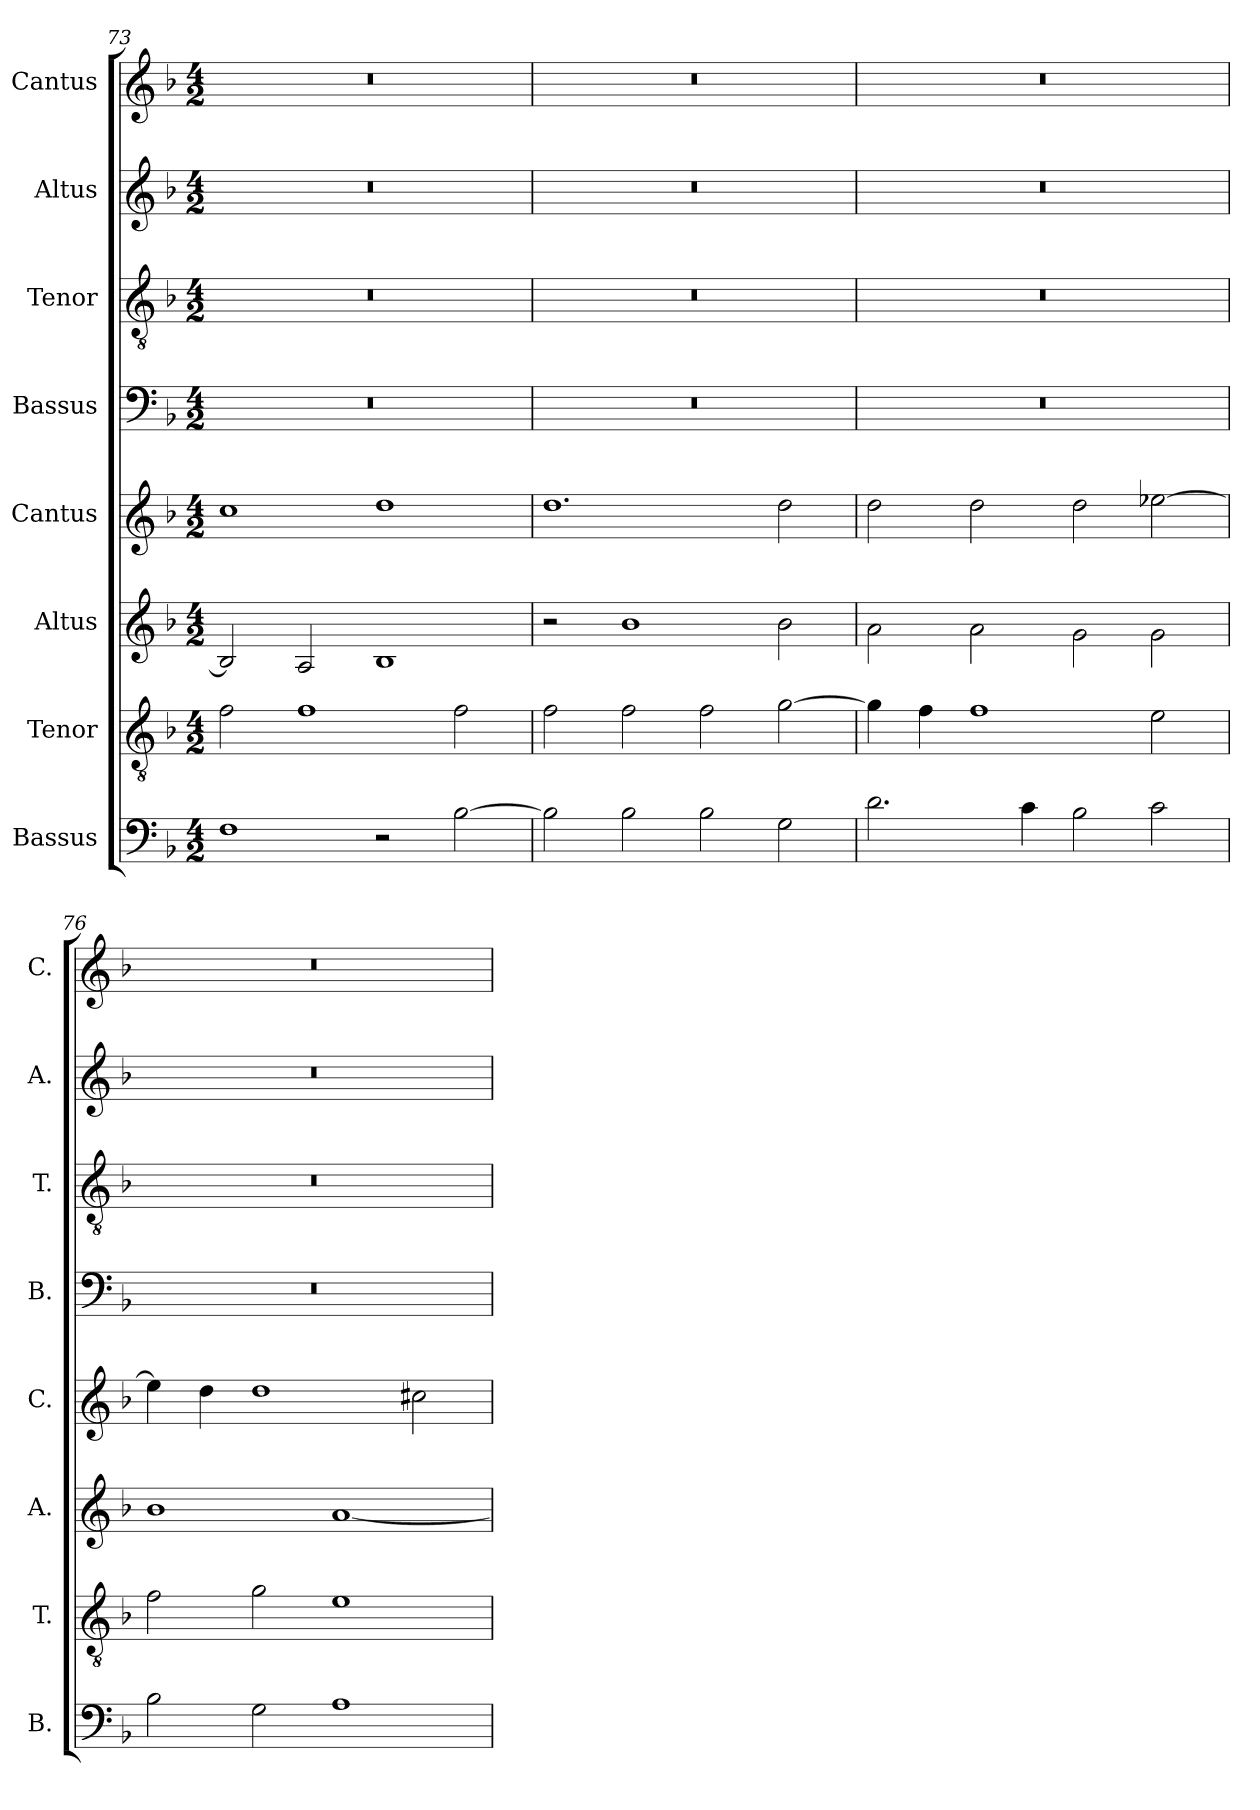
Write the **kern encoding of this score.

**kern	**kern	**kern	**kern	**kern	**kern	**kern	**kern
*part8	*part7	*part6	*part5	*part4	*part3	*part2	*part1
*staff8	*staff7	*staff6	*staff5	*staff4	*staff3	*staff2	*staff1
*I"Bassus	*I"Tenor	*I"Altus	*I"Cantus	*I"Bassus	*I"Tenor	*I"Altus	*I"Cantus
*I'B.	*I'T.	*I'A.	*I'C.	*I'B.	*I'T.	*I'A.	*I'C.
!!LO:PB:g=z
*clefF4	*clefGv2	*clefG2	*clefG2	*clefF4	*clefGv2	*clefG2	*clefG2
*k[b-]	*k[b-]	*k[b-]	*k[b-]	*k[b-]	*k[b-]	*k[b-]	*k[b-]
*M4/2	*M4/2	*M4/2	*M4/2	*M4/2	*M4/2	*M4/2	*M4/2
=73	=73	=73	=73	=73	=73	=73	=73
1F	2f\	2B-/]	1cc	0r	0r	0r	0r
.	1f	2A/	.	.	.	.	.
2r	.	1B-	1dd	.	.	.	.
[2B-\	2f\	.	.	.	.	.	.
=74	=74	=74	=74	=74	=74	=74	=74
2B-\]	2f\	2r	1.dd	0r	0r	0r	0r
2B-\	2f\	1b-	.	.	.	.	.
2B-\	2f\	.	.	.	.	.	.
2G\	[2g\	2b-\	2dd\	.	.	.	.
=75	=75	=75	=75	=75	=75	=75	=75
2.d\	4g\]	2a\	2dd\	0r	0r	0r	0r
.	4f\	.	.	.	.	.	.
.	1f	2a\	2dd\	.	.	.	.
4c\	.	.	.	.	.	.	.
2B-\	.	2g\	2dd\	.	.	.	.
2c\	2e\	2g\	[2ee-X\	.	.	.	.
=76	=76	=76	=76	=76	=76	=76	=76
2B-\	2f\	1b-	4ee-\]	0r	0r	0r	0r
.	.	.	4dd\	.	.	.	.
2G\	2g\	.	1dd	.	.	.	.
1A	1e	[1a	.	.	.	.	.
.	.	.	2cc#i\	.	.	.	.
=	=	=	=	=	=	=	=
*-	*-	*-	*-	*-	*-	*-	*-
